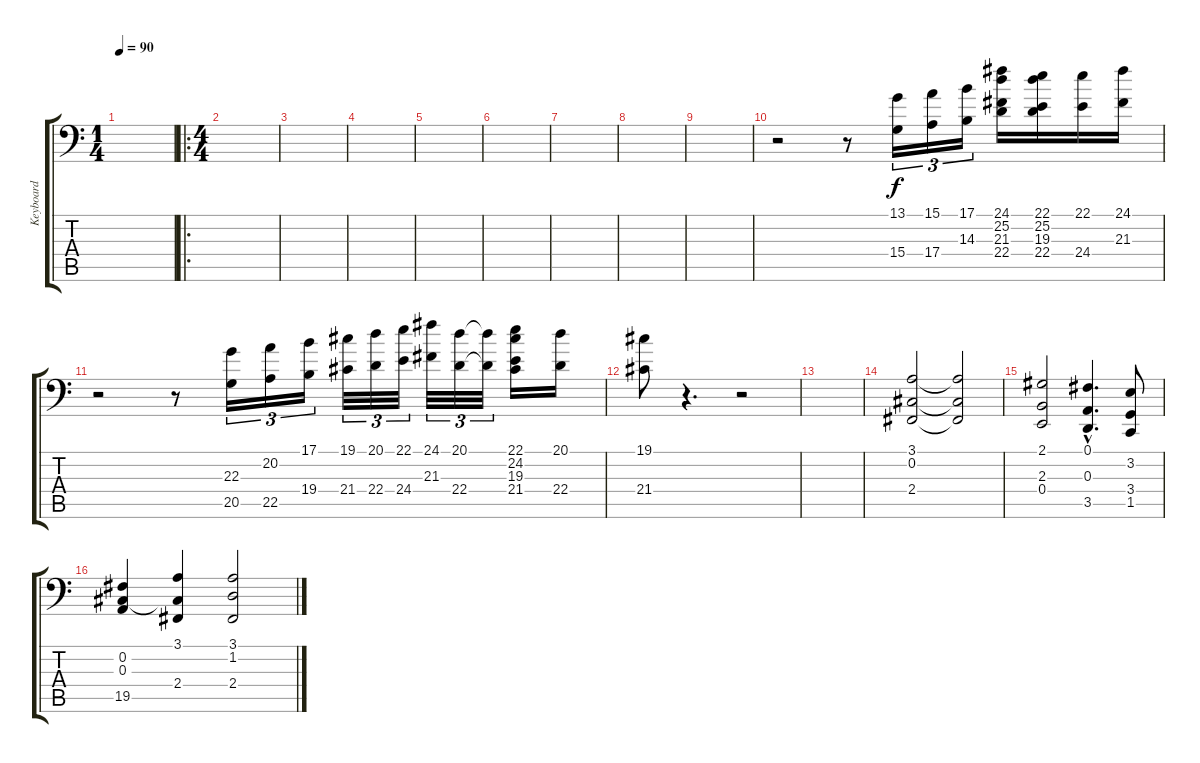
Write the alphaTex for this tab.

\track ("Keyboard" "Keyboard") {instrument lead2sawtooth}
\staff {score tabs}
\tuning (Gb3 Db3 A2 E2 B1 Gb1) {hide}
\ts (1 4)
\tempo 90
\clef f4
\ks c
|
\ro
\ts (4 4)
|
|
|
|
|
|
|
|
r.2 r.8 (13.1 15.4).16{tu (3 2)} (15.1 17.4).16{tu (3 2)} (17.1 14.3).16{tu (3 2)} (24.1 25.2 21.3 22.4).16 (22.1 25.2 19.3 22.4).16 (22.1 24.4).16 (24.1 21.3).16 |
r.2 r.8 (22.3 20.5).16{tu (3 2)} (20.2 22.5).16{tu (3 2)} (17.1 19.4).16{tu (3 2)} (19.1 21.4).32{tu (3 2)} (20.1 22.4).32{tu (3 2)} (22.1 24.4).32{tu (3 2)} (24.1 21.3).32{tu (3 2)} (20.1 22.4).32{tu (3 2)} (20.1{t} 22.4{t}).32{tu (3 2)} (22.1 24.2 19.3 21.4).16 (20.1 22.4).16 |
(19.1 21.4).8 r.4{d} r.2 |
|
(3.1 0.2 2.4).2 (3.1{t} 0.2{t} 2.4{t}).2 |
(2.1 2.3 0.4).2 (0.1{hac} 0.3{hac} 3.5{hac}).4{d} (3.2 3.4 1.5).8 |
(0.2 0.3 19.5).4 (3.1 0.2{t} 2.4).4 (3.1 1.2 2.4).2
